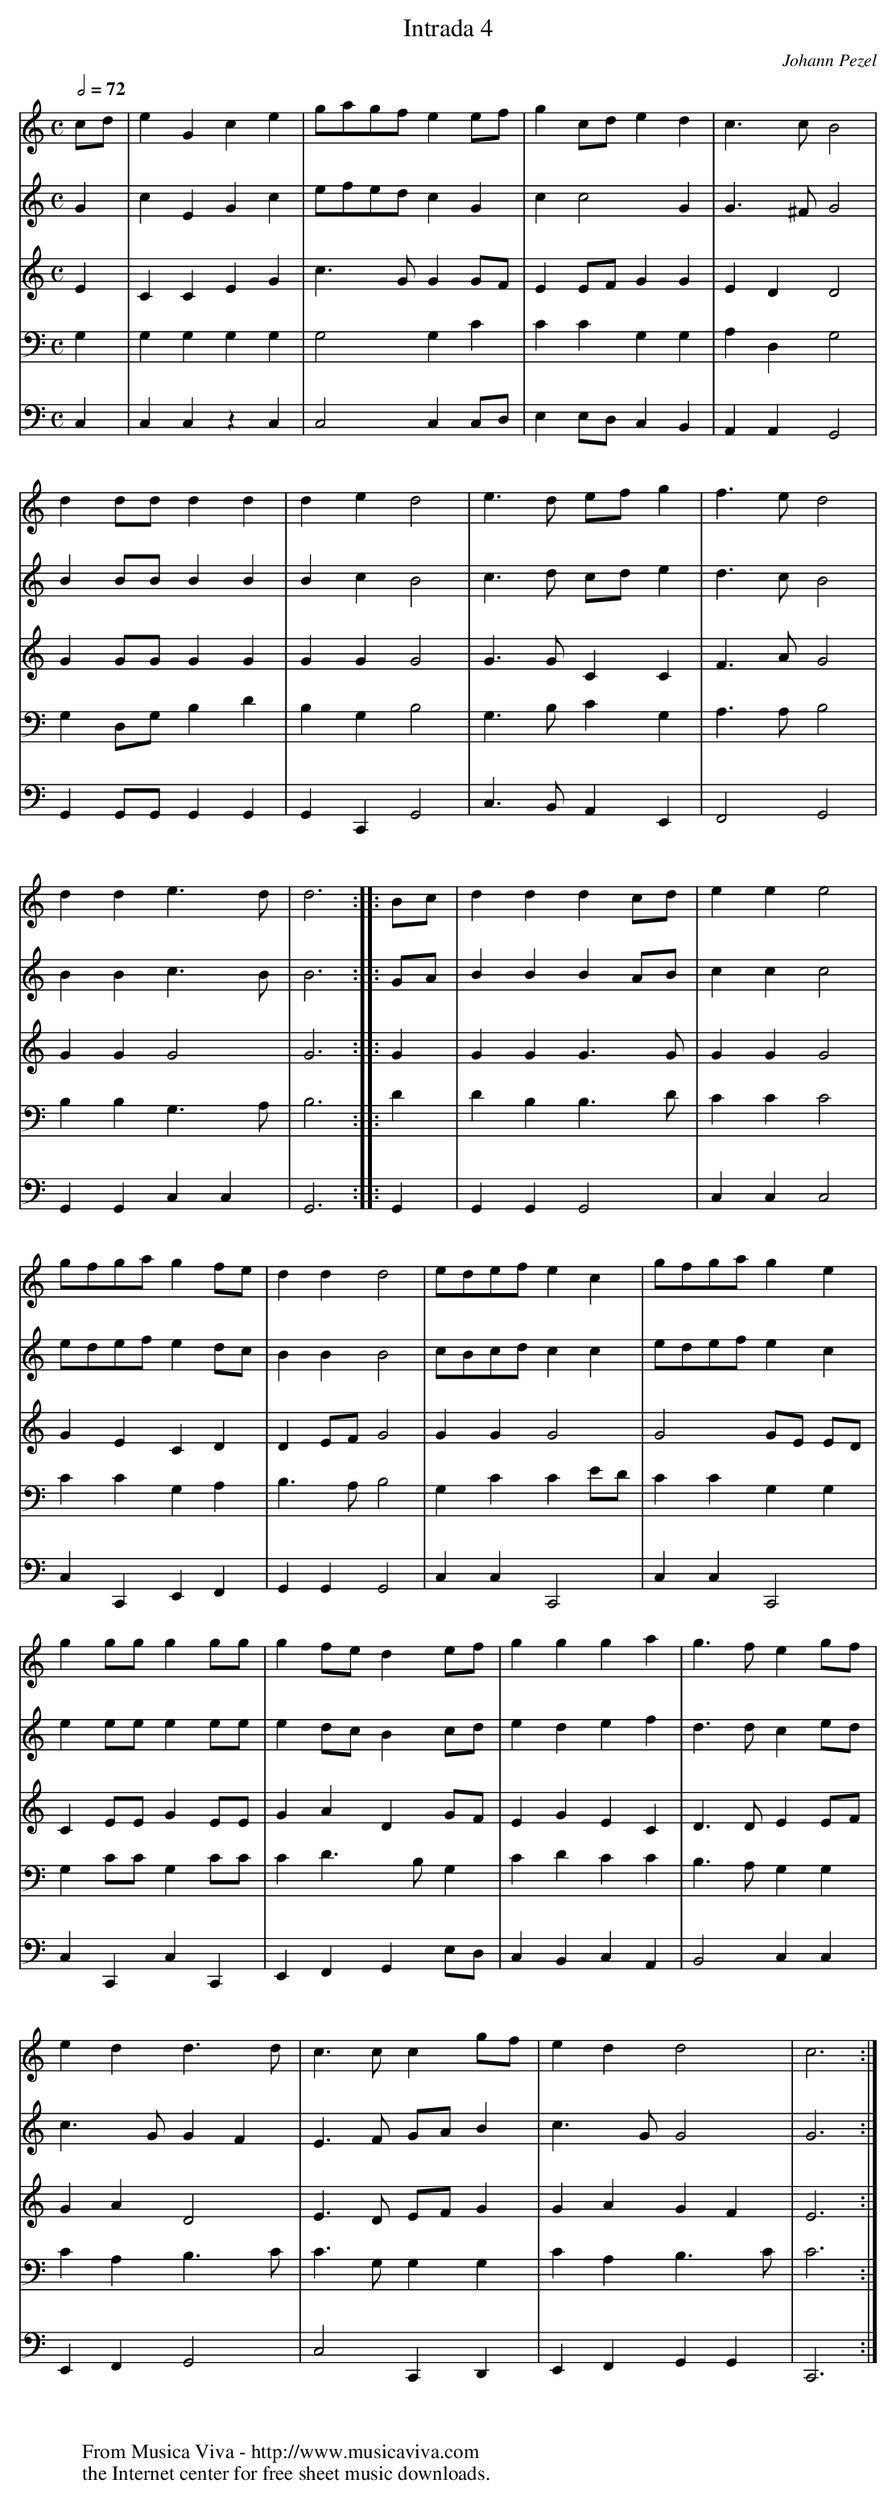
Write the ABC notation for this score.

X:1
T:Intrada 4
C:Johann Pezel
V:1 Program 1 56 %Trumpet
V:2 Program 1 56 %Trumpet
V:3 Program 1 56 %Trumpet
V:4 Program 1 56 bass %Trumpet
V:5 Program 1 56 bass %Trumpet
M:C
L:1/8
Q:1/2=72
K:C
V:1
cd|e2G2c2e2|gagf e2ef|g2cde2d2|c3cB4|
V:2
G2|c2E2G2c2|efedc2G2|c2c4G2|G3^FG4|
V:3
E2|C2C2E2G2|c3GG2GF|E2EFG2G2|E2D2D4|
V:4
G,2|G,2G,2G,2G,2|G,4G,2C2|C2C2G,2G,2|A,2D,2G,4|
V:5
C,2|C,2C,2 z2 C,2|C,4C,2C,D,|E,2E,D,C,2B,,2|A,,2A,,2G,,4|
V:1
d2ddd2d2|d2e2d4|e3d efg2|f3ed4|
V:2
B2BBB2B2|B2c2B4|c3d cde2|d3cB4|
V:3
G2GGG2G2|G2G2G4|G3GC2C2|F3AG4|
V:4
G,2D,G,B,2D2|B,2G,2B,4|G,3B,C2G,2|A,3A,B,4|
V:5
G,,2G,,G,,G,,2G,,2|G,,2C,,2G,,4|C,3B,,A,,2E,,2|F,,4G,,4|
V:1
d2d2e3d|d6::Bc|d2d2d2cd|e2e2e4|
V:2
B2B2c3B|B6::GA|B2B2B2AB|c2c2c4|
V:3
G2G2G4|G6::G2|G2G2G3G|G2G2G4|
V:4
B,2B,2G,3A,|B,6::D2|D2B,2B,3D|C2C2C4|
V:5
G,,2G,,2C,2C,2|G,,6::G,,2|G,,2G,,2G,,4|C,2C,2C,4|
V:1
gfgag2fe|d2d2d4|edefe2c2|gfgag2e2|
V:2
edefe2dc|B2B2B4|cBcdc2c2|edefe2c2|
V:3
G2E2C2D2|D2EFG4|G2G2G4|G4GE ED|
V:4
C2C2G,2A,2|B,3A,B,4|G,2C2C2ED|C2C2G,2G,2|
V:5
C,2C,,2E,,2F,,2|G,,2G,,2G,,4|C,2C,2C,,4|C,2C,2C,,4|
V:1
g2ggg2gg|g2fed2ef|g2g2g2a2|g3fe2gf|
V:2
e2eee2ee|e2dcB2cd|e2d2e2f2|d3dc2ed|
V:3
C2EEG2EE|G2A2D2GF|E2G2E2C2|D3DE2EF|
V:4
G,2CCG,2CC|C2D3B,G,2|C2D2C2C2|B,3A,G,2G,2|
V:5
C,2C,,2C,2C,,2|E,,2F,,2G,,2E,D,|C,2B,,2C,2A,,2|B,,4C,2C,2|
V:1
e2d2d3d|c3cc2gf|e2d2d4|c6:|
V:2
c3GG2F2|E3F GAB2|c3GG4|G6:|
V:3
G2A2D4|E3D EFG2|G2A2G2F2|E6:|
V:4
C2A,2B,3C|C3G,G,2G,2|C2A,2B,3C|C6:|
V:5
E,,2F,,2G,,4|C,4C,,2D,,2|E,,2F,,2G,,2G,,2|C,,6:|
W:
W:
W:  From Musica Viva - http://www.musicaviva.com
W:  the Internet center for free sheet music downloads.
